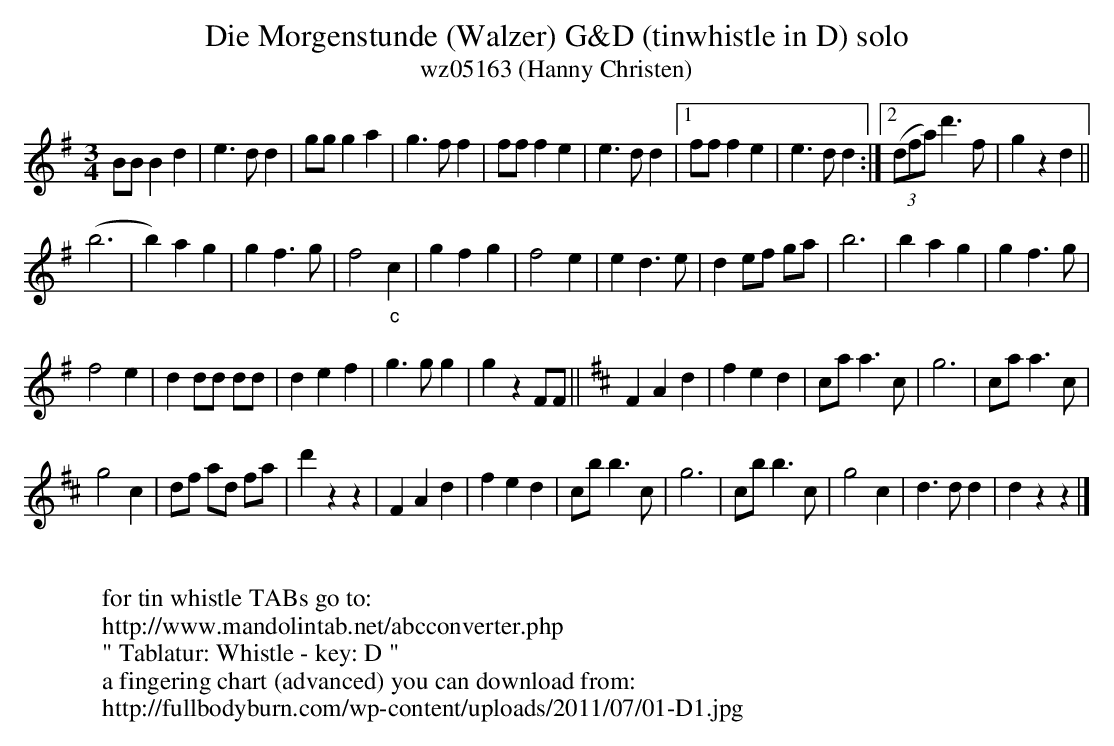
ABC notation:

X:1
T:Die Morgenstunde (Walzer) G&D (tinwhistle in D) solo
T:wz05163 (Hanny Christen)
M:3/4
L:1/4
K:G transpose=12
B/2B/2 Bd | e>dd | g/2g/2ga | g>ff | f/2f/2fe | e>dd |1 f/2f/2 fe | e>dd :|2 ((3d/2f/2a/2) d'>f | gzd ||
(b3 | b)ag | gf>g | f2"_c"c | gfg | f2e | ed>e | de/2f/2 g/2a/2 | b3 | bag | gf>g |
f2e | dd/2d/2 d/2d/2 | def | g>gg | gzF/2F/2 || [K:D] FAd | fed | c/2a/2a>c | g3 | c/2a/2a>c |
g2c | d/2f/2 a/2d/2 f/2a/2 | d'zz | FAd | fed | c/2b/2b>c | g3 | c/2b/2b>c | g2c | d>dd | dzz |]
W:
W:for tin whistle TABs go to:
W:http://www.mandolintab.net/abcconverter.php
W:" Tablatur: Whistle - key: D "
W:a fingering chart (advanced) you can download from:
W:http://fullbodyburn.com/wp-content/uploads/2011/07/01-D1.jpg
